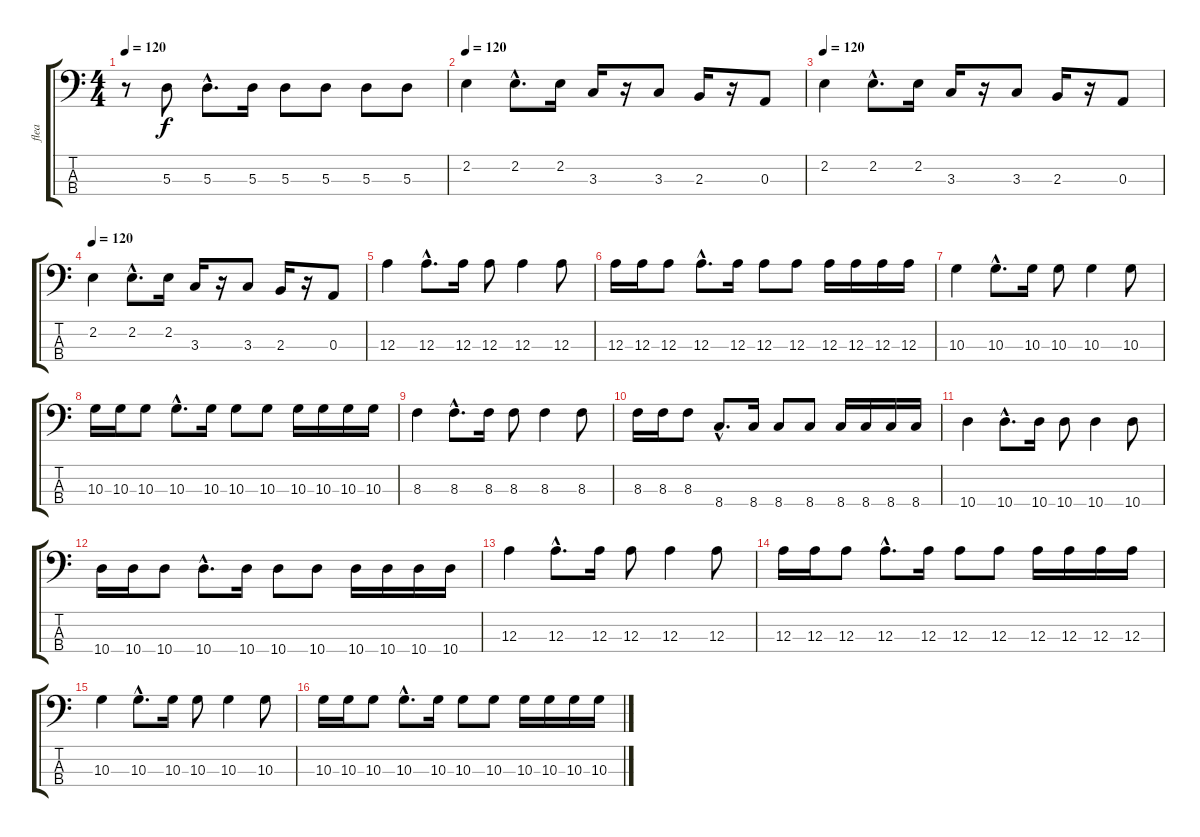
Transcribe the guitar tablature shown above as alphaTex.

\track ("flea" "flea") {instrument electricbassfinger}
\staff {score tabs}
\tuning (G2 D2 A1 E1) {hide}
\ts (4 4)
\tempo 120
\clef f4
\ks c
r.8{dy f} 5.3.8 5.3{hac}.8{d} 5.3.16 5.3.8 5.3.8 5.3.8 5.3.8 |
\tempo 120
2.2.4 2.2{hac}.8{d} 2.2.16 3.3.16 r.16 3.3.8 2.3.16 r.16 0.3.8 |
\tempo 120
2.2.4 2.2{hac}.8{d} 2.2.16 3.3.16 r.16 3.3.8 2.3.16 r.16 0.3.8 |
\tempo 120
2.2.4 2.2{hac}.8{d} 2.2.16 3.3.16 r.16 3.3.8 2.3.16 r.16 0.3.8 |
12.3.4 12.3{hac}.8{d} 12.3.16 12.3.8 12.3.4 12.3.8 |
12.3.16 12.3.16 12.3.8 12.3{hac}.8{d} 12.3.16 12.3.8 12.3.8 12.3.16 12.3.16 12.3.16 12.3.16 |
10.3.4 10.3{hac}.8{d} 10.3.16 10.3.8 10.3.4 10.3.8 |
10.3.16 10.3.16 10.3.8 10.3{hac}.8{d} 10.3.16 10.3.8 10.3.8 10.3.16 10.3.16 10.3.16 10.3.16 |
8.3.4 8.3{hac}.8{d} 8.3.16 8.3.8 8.3.4 8.3.8 |
8.3.16 8.3.16 8.3.8 8.4{hac}.8{d} 8.4.16 8.4.8 8.4.8 8.4.16 8.4.16 8.4.16 8.4.16 |
10.4.4 10.4{hac}.8{d} 10.4.16 10.4.8 10.4.4 10.4.8 |
10.4.16 10.4.16 10.4.8 10.4{hac}.8{d} 10.4.16 10.4.8 10.4.8 10.4.16 10.4.16 10.4.16 10.4.16 |
12.3.4 12.3{hac}.8{d} 12.3.16 12.3.8 12.3.4 12.3.8 |
12.3.16 12.3.16 12.3.8 12.3{hac}.8{d} 12.3.16 12.3.8 12.3.8 12.3.16 12.3.16 12.3.16 12.3.16 |
10.3.4 10.3{hac}.8{d} 10.3.16 10.3.8 10.3.4 10.3.8 |
10.3.16 10.3.16 10.3.8 10.3{hac}.8{d} 10.3.16 10.3.8 10.3.8 10.3.16 10.3.16 10.3.16 10.3.16
